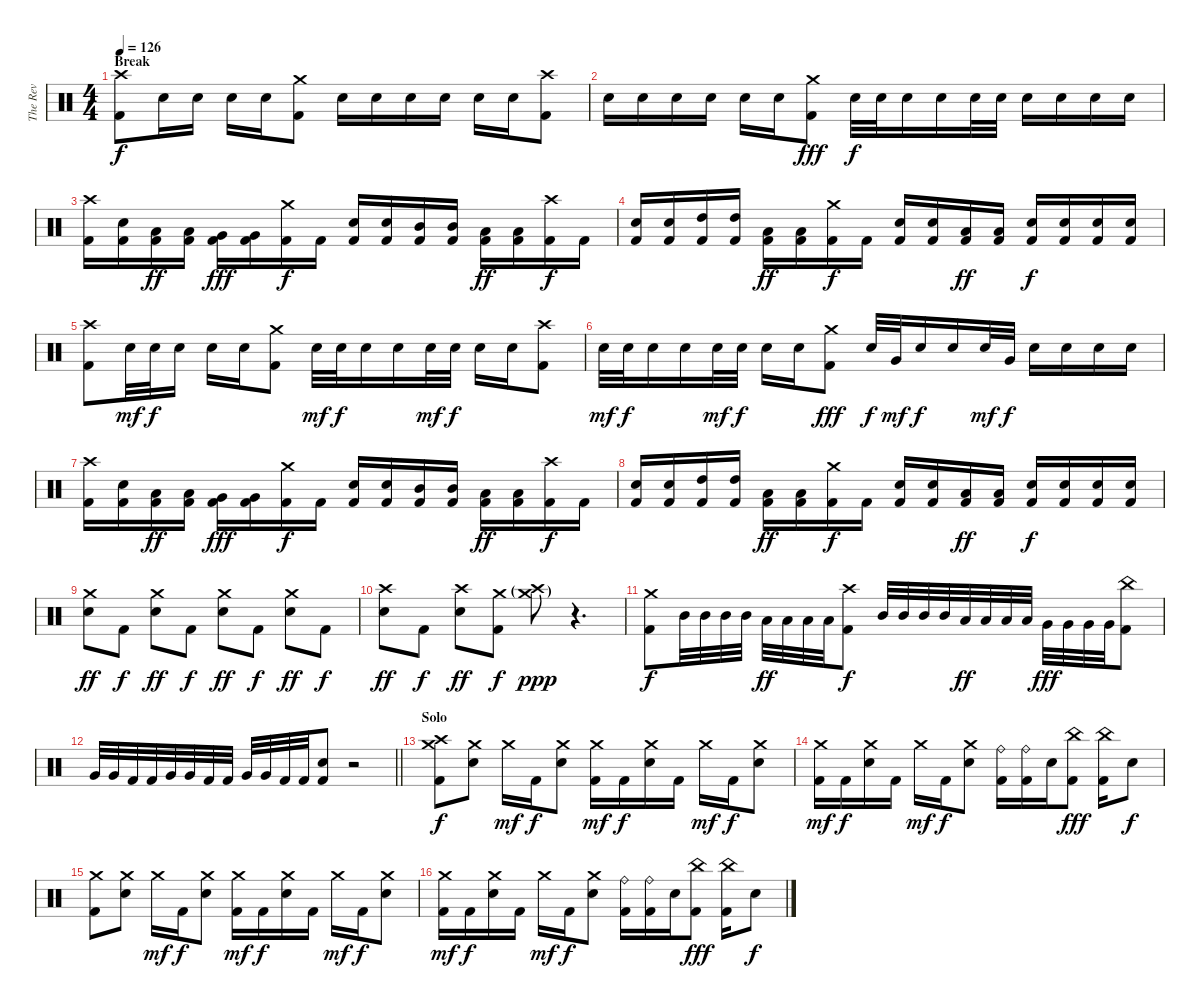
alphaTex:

\track ("The Rev" "The Rev") {instrument percussion}
\staff {score}
\articulation defaults
\ts (4 4)
\section ("" "Break")
\tempo 126
\clef neutral
\ks c
("Crash high (hit)" "Kick (hit) 2").8{dy f} "Electric Snare (hit)".16 "Electric Snare (hit)".16 "Electric Snare (hit)".16 "Electric Snare (hit)".16 ("Crash medium (hit)" "Kick (hit) 2").8 "Electric Snare (hit)".16 "Electric Snare (hit)".16 "Electric Snare (hit)".16 "Electric Snare (hit)".16 "Electric Snare (hit)".16 "Electric Snare (hit)".16 ("Crash high (hit)" "Kick (hit) 2").8 |
"Electric Snare (hit)".16 "Electric Snare (hit)".16 "Electric Snare (hit)".16 "Electric Snare (hit)".16 "Electric Snare (hit)".16 "Electric Snare (hit)".16 ("Crash medium (hit)" "Kick (hit) 2").8{dy fff} "Electric Snare (hit)".32{dy f} "Electric Snare (hit)".32 "Electric Snare (hit)".16 "Electric Snare (hit)".16 "Electric Snare (hit)".32 "Electric Snare (hit)".32 "Electric Snare (hit)".16 "Electric Snare (hit)".16 "Electric Snare (hit)".16 "Electric Snare (hit)".16 |
("Crash high (hit)" "Kick (hit) 2").16 ("Electric Snare (hit)" "Kick (hit) 2").16 ("Low Tom (hit)" "Kick (hit) 2").16{dy ff} ("Low Tom (hit)" "Kick (hit) 2").16 ("Very Low Tom (hit)" "Kick (hit) 2").16{dy fff} ("Very Low Tom (hit)" "Kick (hit) 2").16 ("Crash medium (hit)" "Kick (hit) 2").16{dy f} "Kick (hit) 2".16 ("Electric Snare (hit)" "Kick (hit) 2").16 ("Electric Snare (hit)" "Kick (hit) 2").16 ("Mid Tom (hit)" "Kick (hit) 2").16 ("Mid Tom (hit)" "Kick (hit) 2").16 ("Low Tom (hit)" "Kick (hit) 2").16{dy ff} ("Low Tom (hit)" "Kick (hit) 2").16 ("Crash high (hit)" "Kick (hit) 2").16{dy f} "Kick (hit) 2".16 |
("Electric Snare (hit)" "Kick (hit) 2").16 ("Electric Snare (hit)" "Kick (hit) 2").16 ("High Tom (hit)" "Kick (hit) 2").16 ("High Tom (hit)" "Kick (hit) 2").16 ("Low Tom (hit)" "Kick (hit) 2").16{dy ff} ("Low Tom (hit)" "Kick (hit) 2").16 ("Crash medium (hit)" "Kick (hit) 2").16{dy f} "Kick (hit) 2".16 ("Electric Snare (hit)" "Kick (hit) 2").16 ("Electric Snare (hit)" "Kick (hit) 2").16 ("Low Tom (hit)" "Kick (hit) 2").16{dy ff} ("Low Tom (hit)" "Kick (hit) 2").16 ("Electric Snare (hit)" "Kick (hit) 2").16{dy f} ("Electric Snare (hit)" "Kick (hit) 2").16 ("Electric Snare (hit)" "Kick (hit) 2").16 ("Electric Snare (hit)" "Kick (hit) 2").16 |
("Crash high (hit)" "Kick (hit) 2").8 "Electric Snare (hit)".32{dy mf} "Electric Snare (hit)".32{dy f} "Electric Snare (hit)".16 "Electric Snare (hit)".16 "Electric Snare (hit)".16 ("Crash medium (hit)" "Kick (hit) 2").8 "Electric Snare (hit)".32{dy mf} "Electric Snare (hit)".32{dy f} "Electric Snare (hit)".16 "Electric Snare (hit)".16 "Electric Snare (hit)".32{dy mf} "Electric Snare (hit)".32{dy f} "Electric Snare (hit)".16 "Electric Snare (hit)".16 ("Crash high (hit)" "Kick (hit) 2").8 |
"Electric Snare (hit)".32{dy mf} "Electric Snare (hit)".32{dy f} "Electric Snare (hit)".16 "Electric Snare (hit)".16 "Electric Snare (hit)".32{dy mf} "Electric Snare (hit)".32{dy f} "Electric Snare (hit)".16 "Electric Snare (hit)".16 ("Crash medium (hit)" "Kick (hit) 2").8{dy fff} "Electric Snare (hit)".32{dy f} "Very Low Tom (hit)".32{dy mf} "Electric Snare (hit)".16{dy f} "Electric Snare (hit)".16 "Snare (hit) 2".32{dy mf} "Very Low Tom (hit)".32{dy f} "Electric Snare (hit)".16 "Electric Snare (hit)".16 "Electric Snare (hit)".16 "Electric Snare (hit)".16 |
("Crash high (hit)" "Kick (hit) 2").16 ("Electric Snare (hit)" "Kick (hit) 2").16 ("Low Tom (hit)" "Kick (hit) 2").16{dy ff} ("Low Tom (hit)" "Kick (hit) 2").16 ("Very Low Tom (hit)" "Kick (hit) 2").16{dy fff} ("Very Low Tom (hit)" "Kick (hit) 2").16 ("Crash medium (hit)" "Kick (hit) 2").16{dy f} "Kick (hit) 2".16 ("Electric Snare (hit)" "Kick (hit) 2").16 ("Electric Snare (hit)" "Kick (hit) 2").16 ("Mid Tom (hit)" "Kick (hit) 2").16 ("Mid Tom (hit)" "Kick (hit) 2").16 ("Low Tom (hit)" "Kick (hit) 2").16{dy ff} ("Low Tom (hit)" "Kick (hit) 2").16 ("Crash high (hit)" "Kick (hit) 2").16{dy f} "Kick (hit) 2".16 |
("Electric Snare (hit)" "Kick (hit) 2").16 ("Electric Snare (hit)" "Kick (hit) 2").16 ("High Tom (hit)" "Kick (hit) 2").16 ("High Tom (hit)" "Kick (hit) 2").16 ("Low Tom (hit)" "Kick (hit) 2").16{dy ff} ("Low Tom (hit)" "Kick (hit) 2").16 ("Crash medium (hit)" "Kick (hit) 2").16{dy f} "Kick (hit) 2".16 ("Electric Snare (hit)" "Kick (hit) 2").16 ("Electric Snare (hit)" "Kick (hit) 2").16 ("Low Tom (hit)" "Kick (hit) 2").16{dy ff} ("Low Tom (hit)" "Kick (hit) 2").16 ("Electric Snare (hit)" "Kick (hit) 2").16{dy f} ("Electric Snare (hit)" "Kick (hit) 2").16 ("Electric Snare (hit)" "Kick (hit) 2").16 ("Electric Snare (hit)" "Kick (hit) 2").16 |
("Crash medium (hit)" "Electric Snare (hit)").8{dy ff} "Kick (hit) 2".8{dy f} ("Crash medium (hit)" "Electric Snare (hit)").8{dy ff} "Kick (hit) 2".8{dy f} ("Crash medium (hit)" "Electric Snare (hit)").8{dy ff} "Kick (hit) 2".8{dy f} ("Crash medium (hit)" "Electric Snare (hit)").8{dy ff} "Kick (hit) 2".8{dy f} |
("Crash high (hit)" "Electric Snare (hit)").8{dy ff} "Kick (hit) 2".8{dy f} ("Crash high (hit)" "Electric Snare (hit)").8{dy ff} ("Crash medium (hit)" "Kick (hit) 2").8{dy f} ("Crash medium (hit)"{g} "Crash high (hit)"{g}).8{dy ppp} r.4{d} |
("Crash medium (hit)" "Kick (hit) 2").8{dy f} "Mid Tom (hit)".32 "Mid Tom (hit)".32 "Mid Tom (hit)".32 "Mid Tom (hit)".32 "Low Tom (hit)".32{dy ff} "Low Tom (hit)".32 "Low Tom (hit)".32 "Low Tom (hit)".32 ("Crash high (hit)" "Kick (hit) 2").8{dy f} "Mid Tom (hit)".32 "Mid Tom (hit)".32 "Mid Tom (hit)".32 "Mid Tom (hit)".32 "Low Tom (hit)".32{dy ff} "Low Tom (hit)".32 "Low Tom (hit)".32 "Low Tom (hit)".32 "Very Low Tom (hit)".32{dy fff} "Very Low Tom (hit)".32 "Very Low Tom (hit)".32 "Very Low Tom (hit)".32 ("China (hit)" "Kick (hit) 2").8 |
\barLineRight lightlight "Very Low Tom (hit)".32 "Very Low Tom (hit)".32 "Kick (hit) 2".32 "Kick (hit) 2".32 "Very Low Tom (hit)".32 "Very Low Tom (hit)".32 "Kick (hit) 2".32 "Kick (hit) 2".32 "Very Low Tom (hit)".32 "Very Low Tom (hit)".32 "Kick (hit) 2".32 "Kick (hit) 2".32
("Electric Snare (hit)" "Kick (hit) 2").8 r.2 |
\section ("" "Solo")
("Crash medium (hit)" "Crash high (hit)" "Kick (hit) 2").8{dy f} ("Crash medium (hit)" "Electric Snare (hit)").8 "Crash medium (hit)".16{dy mf} "Kick (hit) 2".16{dy f} ("Crash medium (hit)" "Electric Snare (hit)").8 ("Crash medium (hit)" "Kick (hit) 2").16{dy mf} "Kick (hit) 2".16{dy f} ("Crash medium (hit)" "Electric Snare (hit)").16 "Kick (hit) 2".16 "Crash medium (hit)".16{dy mf} "Kick (hit) 2".16{dy f} ("Crash medium (hit)" "Electric Snare (hit)").8 |
("Crash medium (hit)" "Kick (hit) 2").16{dy mf} "Kick (hit) 2".16{dy f} ("Crash medium (hit)" "Electric Snare (hit)").16 "Kick (hit) 2".16 "Crash medium (hit)".16{dy mf} "Kick (hit) 2".16{dy f} ("Crash medium (hit)" "Electric Snare (hit)").8 ("Ride (bell)" "Kick (hit) 2").16 ("Ride (bell)" "Kick (hit) 2").16 "Electric Snare (hit)".16 ("China (hit)" "Kick (hit) 2").8{dy fff} ("China (hit)" "Kick (hit) 2").16 "Electric Snare (hit)".8{dy f} |
("Crash medium (hit)" "Kick (hit) 2").8 ("Crash medium (hit)" "Electric Snare (hit)").8 "Crash medium (hit)".16{dy mf} "Kick (hit) 2".16{dy f} ("Crash medium (hit)" "Electric Snare (hit)").8 ("Crash medium (hit)" "Kick (hit) 2").16{dy mf} "Kick (hit) 2".16{dy f} ("Crash medium (hit)" "Electric Snare (hit)").16 "Kick (hit) 2".16 "Crash medium (hit)".16{dy mf} "Kick (hit) 2".16{dy f} ("Crash medium (hit)" "Electric Snare (hit)").8 |
("Crash medium (hit)" "Kick (hit) 2").16{dy mf} "Kick (hit) 2".16{dy f} ("Crash medium (hit)" "Electric Snare (hit)").16 "Kick (hit) 2".16 "Crash medium (hit)".16{dy mf} "Kick (hit) 2".16{dy f} ("Crash medium (hit)" "Electric Snare (hit)").8 ("Ride (bell)" "Kick (hit) 2").16 ("Ride (bell)" "Kick (hit) 2").16 "Electric Snare (hit)".16 ("China (hit)" "Kick (hit) 2").8{dy fff} ("China (hit)" "Kick (hit) 2").16 "Electric Snare (hit)".8{dy f}
